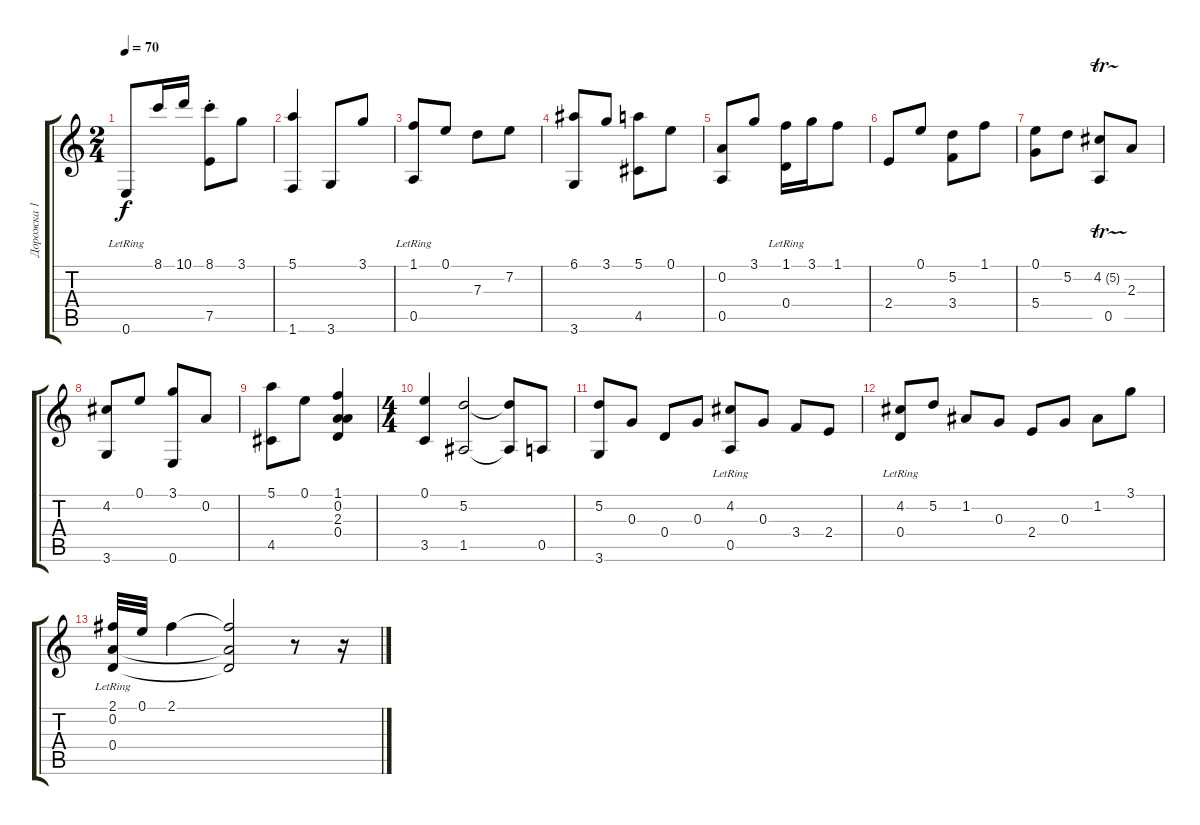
\track ("Дорожка 1" "Дорожка 1") {instrument acousticguitarsteel}
\staff {score tabs}
\tuning (E4 A3 G3 D3 A2 E2) {hide}
\ts (2 4)
\tempo 70
\clef g2
\ks c
0.6{lr}.8{dy f} 8.1.16 10.1.16 (8.1 7.5{st}).8 3.1.8 |
(5.1 1.6).4 3.6.8 3.1.8 |
(1.1 0.5{lr}).8 0.1.8 7.3.8 7.2.8 |
(6.1 3.6).8 3.1.8 (5.1 4.5).8 0.1.8 |
(0.2 0.5).8 3.1.8 (1.1 0.4{lr}).16 3.1.16 1.1.8 |
2.4.8 0.1.8 (5.2 3.4).8 1.1.8 |
(0.1 5.4).8 5.2.8 (4.2{tr (5 32)} 0.5).8 2.3.8 |
(4.2 3.6).8 0.1.8 (3.1 0.6).8 0.2.8 |
(5.1 4.5).8 0.1.8 (1.1 0.2 2.3 0.4).4 |
\ts (4 4)
(0.1 3.5).4 (5.2 1.5).2 (5.2{t} 1.5{t}).8 0.5.8 |
(5.2 3.6).8 0.3.8 0.4.8 0.3.8 (4.2{lr} 0.5{lr}).8 0.3.8 3.4.8 2.4.8 |
(4.2 0.4{lr}).8 5.2.8 1.2.8 0.3.8 2.4.8 0.3.8 1.2.8 3.1.8 |
(2.1 0.2 0.4{lr}).32 0.1.32 2.1.4 (2.1{t} 0.2{t} 0.4{t}).2 r.8 r.16
